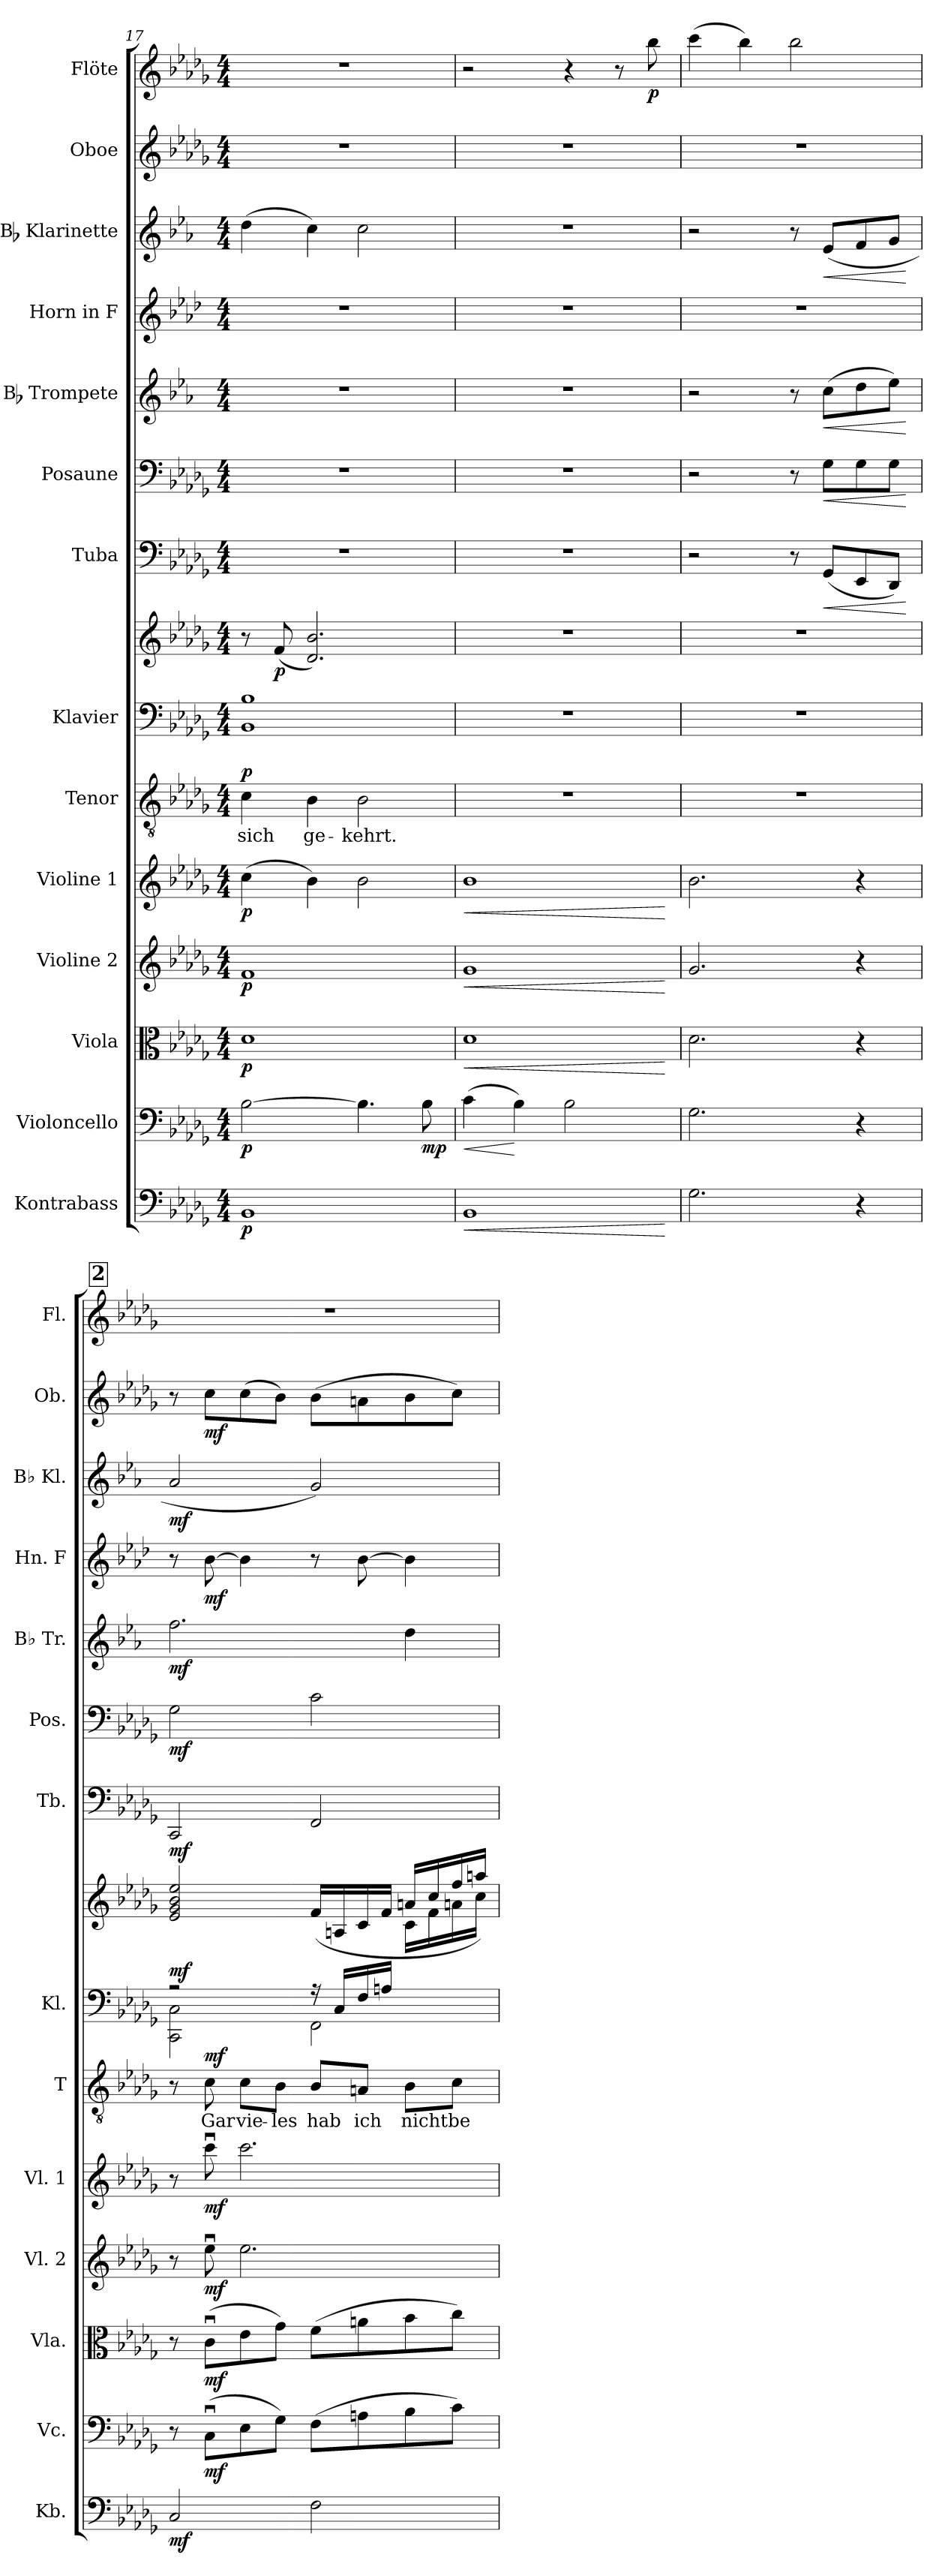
**kern	**dynam	**kern	**dynam	**kern	**dynam	**kern	**dynam	**kern	**dynam	**kern	**text	**dynam	**kern	**kern	**dynam	**kern	**dynam	**kern	**dynam	**kern	**dynam	**kern	**dynam	**kern	**dynam	**kern	**dynam	**kern	**dynam
*part14	*part14	*part13	*part13	*part12	*part12	*part11	*part11	*part10	*part10	*part9	*part9	*part9	*part8	*part8	*part8	*part7	*part7	*part6	*part6	*part5	*part5	*part4	*part4	*part3	*part3	*part2	*part2	*part1	*part1
*staff15	*staff15	*staff14	*staff14	*staff13	*staff13	*staff12	*staff12	*staff11	*staff11	*staff10	*staff10	*staff10	*staff9	*staff8	*staff8/9	*staff7	*staff7	*staff6	*staff6	*staff5	*staff5	*staff4	*staff4	*staff3	*staff3	*staff2	*staff2	*staff1	*staff1
*I"Kontrabass	*	*I"Violoncello	*	*I"Viola	*	*I"Violine 2	*	*I"Violine 1	*	*I"Tenor	*	*	*I"Klavier	*	*	*I"Tuba	*	*I"Posaune	*	*I"Bb Trompete	*	*I"Horn in F	*	*I"Bb Klarinette	*	*I"Oboe	*	*I"Flöte	*
*I'Kb.	*	*I'Vc.	*	*I'Vla.	*	*I'Vl. 2	*	*I'Vl. 1	*	*I'T	*	*	*I'Kl.	*	*	*I'Tb.	*	*I'Pos.	*	*I'Bb Tr.	*	*I'Hn. F	*	*I'Bb Kl.	*	*I'Ob.	*	*I'Fl.	*
*clefF4	*	*clefF4	*	*clefC3	*	*clefG2	*	*clefG2	*	*clefGv2	*	*	*clefF4	*clefG2	*	*clefF4	*	*clefF4	*	*clefG2	*	*clefG2	*	*clefG2	*	*clefG2	*	*clefG2	*
*ITrd7c12	*	*	*	*	*	*	*	*	*	*	*	*	*	*	*	*	*	*	*	*ITrd1c2	*	*ITrd4c7	*	*ITrd1c2	*	*	*	*	*
*k[b-e-a-d-g-]	*	*k[b-e-a-d-g-]	*	*k[b-e-a-d-g-]	*	*k[b-e-a-d-g-]	*	*k[b-e-a-d-g-]	*	*k[b-e-a-d-g-]	*	*	*k[b-e-a-d-g-]	*k[b-e-a-d-g-]	*	*k[b-e-a-d-g-]	*	*k[b-e-a-d-g-]	*	*k[b-e-a-d-g-]	*	*k[b-e-a-d-g-]	*	*k[b-e-a-d-g-]	*	*k[b-e-a-d-g-]	*	*k[b-e-a-d-g-]	*
*b-:	*	*b-:	*	*b-:	*	*b-:	*	*b-:	*	*b-:	*	*	*b-:	*b-:	*	*b-:	*	*b-:	*	*b-:	*	*b-:	*	*b-:	*	*b-:	*	*b-:	*
*M4/4	*	*M4/4	*	*M4/4	*	*M4/4	*	*M4/4	*	*M4/4	*	*	*M4/4	*M4/4	*	*M4/4	*	*M4/4	*	*M4/4	*	*M4/4	*	*M4/4	*	*M4/4	*	*M4/4	*
=17	=17	=17	=17	=17	=17	=17	=17	=17	=17	=17	=17	=17	=17	=17	=17	=17	=17	=17	=17	=17	=17	=17	=17	=17	=17	=17	=17	=17	=17
!	!LO:DY:b	!	!LO:DY:b	!	!LO:DY:b	!	!LO:DY:b	!	!LO:DY:b	!	!LO:LY:b	!LO:DY:a	!	!	!	!	!	!	!	!	!	!	!	!	!	!	!	!	!
1BBB-	p	[2B-\	p	1d-	p	1f	p	(>4cc\	p	4c\	sich	p	1BB- 1B-	8r	.	1r	.	1r	.	1r	.	1r	.	(>4cc\	.	1r	.	1r	.
!	!	!	!	!	!	!	!	!	!	!	!	!	!	!	!LO:DY:b	!	!	!	!	!	!	!	!	!	!	!	!	!	!
.	.	.	.	.	.	.	.	.	.	.	.	.	.	(<8f/	p	.	.	.	.	.	.	.	.	.	.	.	.	.	.
!	!	!	!	!	!	!	!	!	!	!	!LO:LY:b	!	!	!	!	!	!	!	!	!	!	!	!	!	!	!	!	!	!
.	.	.	.	.	.	.	.	4b-\)	.	4B-\	ge-	.	.	2.d-/ 2.b-/)	.	.	.	.	.	.	.	.	.	4b-\)	.	.	.	.	.
!	!	!	!	!	!	!	!	!	!	!	!LO:LY:b	!	!	!	!	!	!	!	!	!	!	!	!	!	!	!	!	!	!
.	.	4.B-\]	.	.	.	.	.	2b-\	.	2B-\	-kehrt.	.	.	.	.	.	.	.	.	.	.	.	.	2b-\	.	.	.	.	.
!	!	!	!LO:DY:b	!	!	!	!	!	!	!	!	!	!	!	!	!	!	!	!	!	!	!	!	!	!	!	!	!	!
.	.	8B-\	mp	.	.	.	.	.	.	.	.	.	.	.	.	.	.	.	.	.	.	.	.	.	.	.	.	.	.
!!LO:PB:g=z
=18	=18	=18	=18	=18	=18	=18	=18	=18	=18	=18	=18	=18	=18	=18	=18	=18	=18	=18	=18	=18	=18	=18	=18	=18	=18	=18	=18	=18	=18
!	!LO:HP:b	!	!LO:HP:b	!	!LO:HP:b	!	!LO:HP:b	!	!LO:HP:b	!	!	!	!	!	!	!	!	!	!	!	!	!	!	!	!	!	!	!	!
1BBB-	<	(>4c\	<	1d-	<	1g-	<	1b-	<	1r	.	.	1r	1r	.	1r	.	1r	.	1r	.	1r	.	1r	.	1r	.	2r	.
.	.	4B-\)	[	.	.	.	.	.	.	.	.	.	.	.	.	.	.	.	.	.	.	.	.	.	.	.	.	.	.
.	.	2B-\	.	.	.	.	.	.	.	.	.	.	.	.	.	.	.	.	.	.	.	.	.	.	.	.	.	4r	.
.	.	.	.	.	.	.	.	.	.	.	.	.	.	.	.	.	.	.	.	.	.	.	.	.	.	.	.	8r	.
!	!	!	!	!	!	!	!	!	!	!	!	!	!	!	!	!	!	!	!	!	!	!	!	!	!	!	!	!	!LO:DY:b
.	.	.	.	.	.	.	.	.	.	.	.	.	.	.	.	.	.	.	.	.	.	.	.	.	.	.	.	8bb-\	p
.	[	.	.	.	[	.	[	.	[	.	.	.	.	.	.	.	.	.	.	.	.	.	.	.	.	.	.	.	.
=19	=19	=19	=19	=19	=19	=19	=19	=19	=19	=19	=19	=19	=19	=19	=19	=19	=19	=19	=19	=19	=19	=19	=19	=19	=19	=19	=19	=19	=19
2.GG-\	.	2.G-\	.	2.d-\	.	2.g-/	.	2.b-\	.	1r	.	.	1r	1r	.	2r	.	2r	.	2r	.	1r	.	2r	.	1r	.	(>4ccc\	.
.	.	.	.	.	.	.	.	.	.	.	.	.	.	.	.	.	.	.	.	.	.	.	.	.	.	.	.	4bb-\)	.
.	.	.	.	.	.	.	.	.	.	.	.	.	.	.	.	8r	.	8r	.	8r	.	.	.	8r	.	.	.	2bb-\	.
!	!	!	!	!	!	!	!	!	!	!	!	!	!	!	!	!	!LO:HP:b	!	!LO:HP:b	!	!LO:HP:b	!	!	!	!LO:HP:b	!	!	!	!
.	.	.	.	.	.	.	.	.	.	.	.	.	.	.	.	(<8GG-/L	<	8G-\L	<	(>8b-\L	<	.	.	(<8d-/L	<	.	.	.	.
4r	.	4r	.	4r	.	4r	.	4r	.	.	.	.	.	.	.	8EE-/	.	8G-\	.	8cc\	.	.	.	8e-/	.	.	.	.	.
.	.	.	.	.	.	.	.	.	.	.	.	.	.	.	.	8DD-/J)	.	8G-\J	.	8dd-\J)	.	.	.	8f/J	.	.	.	.	.
.	.	.	.	.	.	.	.	.	.	.	.	.	.	.	.	.	[	.	[	.	[	.	.	.	[	.	.	.	.
!!LO:REH:place=s1:a:t=2
=20	=20	=20	=20	=20	=20	=20	=20	=20	=20	=20	=20	=20	=20	=20	=20	=20	=20	=20	=20	=20	=20	=20	=20	=20	=20	=20	=20	=20	=20
*	*	*	*	*	*	*	*	*	*	*	*	*	*^	*^	*	*	*	*	*	*	*	*	*	*	*	*	*	*	*
!	!LO:DY:b	!	!	!	!	!	!	!	!	!	!	!	!	!	!	!	!LO:DY:a=2	!	!LO:DY:b	!	!LO:DY:b	!	!LO:DY:b	!	!	!	!LO:DY:b	!	!	!	!
2CC/	mf	8r	.	8r	.	8r	.	8r	.	8r	.	.	2rA	2CC\ 2C\	2e-/ 2g-/ 2b-/ 2ee-/	2.ryy	mf	2CC/	mf	2G-\	mf	2.ee-\	mf	8r	.	2g-/	mf	8r	.	1r	.
!	!	!	!LO:DY:b	!	!LO:DY:b	!	!LO:DY:b	!	!LO:DY:b	!	!LO:LY:b	!LO:DY:a	!	!	!	!	!	!	!	!	!	!	!	!	!LO:DY:b	!	!	!	!LO:DY:b	!	!
.	.	(>8Cu>\L	mf	(>8cu>\L	mf	8ee-u>\	mf	8cccu>\	mf	8c\	Gar	mf	.	.	.	.	.	.	.	.	.	.	.	[8e-\	mf	.	.	8cc\L	mf	.	.
!	!	!	!	!	!	!	!	!	!	!	!LO:LY:b	!	!	!	!	!	!	!	!	!	!	!	!	!	!	!	!	!	!	!	!
.	.	8E-\	.	8e-\	.	2.ee-\	.	2.ccc\	.	8c\L	vie-	.	.	.	.	.	.	.	.	.	.	.	.	4e-\]	.	.	.	(>8cc\	.	.	.
!	!	!	!	!	!	!	!	!	!	!	!LO:LY:b	!	!	!	!	!	!	!	!	!	!	!	!	!	!	!	!	!	!	!	!
.	.	8G-\J)	.	8g-\J)	.	.	.	.	.	8B-\J	-les	.	.	.	.	.	.	.	.	.	.	.	.	.	.	.	.	8b-\J)	.	.	.
!	!	!	!	!	!	!	!	!	!	!	!LO:LY:b	!	!	!	!	!	!	!	!	!	!	!	!	!	!	!	!	!	!	!	!
2FF\	.	(>8F\L	.	(>8f\L	.	.	.	.	.	8B-/L	hab	.	16rA	2FF\	(>16f/LL	.	.	2FF/	.	2c\	.	.	.	8r	.	2f/)	.	(>8b-\L	.	.	.
.	.	.	.	.	.	.	.	.	.	.	.	.	16C/LL	.	16An/	.	.	.	.	.	.	.	.	.	.	.	.	.	.	.	.
!	!	!	!	!	!	!	!	!	!	!	!LO:LY:b	!	!	!	!	!	!	!	!	!	!	!	!	!	!	!	!	!	!	!	!
.	.	8An\	.	8an\	.	.	.	.	.	8An/J	ich	.	16F/	.	16c/	.	.	.	.	.	.	.	.	[8e-\	.	.	.	8an\	.	.	.
.	.	.	.	.	.	.	.	.	.	.	.	.	16An/JJ	.	16f/JJ	.	.	.	.	.	.	.	.	.	.	.	.	.	.	.	.
!	!	!	!	!	!	!	!	!	!	!	!LO:LY:b	!	!	!	!	!	!	!	!	!	!	!	!	!	!	!	!	!	!	!	!
.	.	8B-\	.	8b-\	.	.	.	.	.	8B-\L	nicht	.	4ryy	.	16an/LL	16c\LL	.	.	.	.	.	4cc\	.	4e-\]	.	.	.	8b-\	.	.	.
.	.	.	.	.	.	.	.	.	.	.	.	.	.	.	16cc/	16f\	.	.	.	.	.	.	.	.	.	.	.	.	.	.	.
!	!	!	!	!	!	!	!	!	!	!	!LO:LY:b	!	!	!	!	!	!	!	!	!	!	!	!	!	!	!	!	!	!	!	!
.	.	8c\J)	.	8cc\J)	.	.	.	.	.	8c\J	be-	.	.	.	16ff/	16an\	.	.	.	.	.	.	.	.	.	.	.	8cc\J)	.	.	.
.	.	.	.	.	.	.	.	.	.	.	.	.	.	.	16aan/JJ)	(<16cc\JJ	.	.	.	.	.	.	.	.	.	.	.	.	.	.	.
*	*	*	*	*	*	*	*	*	*	*	*	*	*v	*v	*	*	*	*	*	*	*	*	*	*	*	*	*	*	*	*	*
*	*	*	*	*	*	*	*	*	*	*	*	*	*	*v	*v	*	*	*	*	*	*	*	*	*	*	*	*	*	*	*
=	=	=	=	=	=	=	=	=	=	=	=	=	=	=	=	=	=	=	=	=	=	=	=	=	=	=	=	=	=
*-	*-	*-	*-	*-	*-	*-	*-	*-	*-	*-	*-	*-	*-	*-	*-	*-	*-	*-	*-	*-	*-	*-	*-	*-	*-	*-	*-	*-	*-
